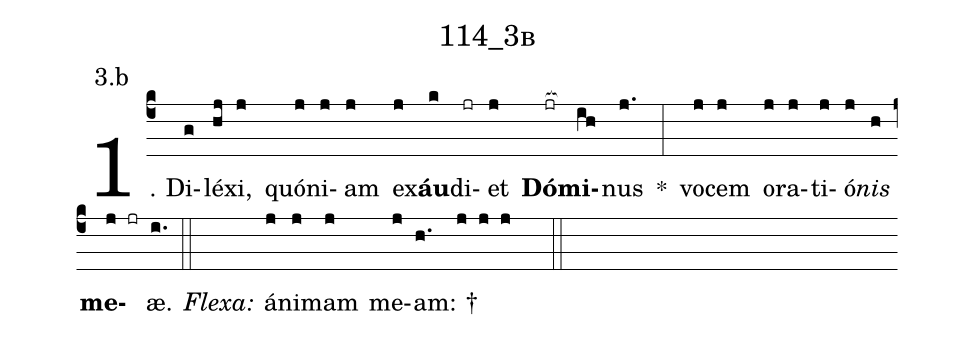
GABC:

name: 114_3b;
annotation: 3.b;
%%
(c4)1. Di(g)lé(hj)xi,(j) quón(j)i(j)am(j) ex(j)<b>áu</b>(k)di(jr)et(j) <b>Dó</b>(jr[ocb:1{])<b>mi</b>(ih[ocb:0}])nus(j.) *(:) vo(j)cem(j) o(j)ra(j)ti(j)ó(j)<i>nis</i>(h) <b>me</b>(j jr)æ.(i.) (::)
<i>Flexa:</i>(////)  á(j)ni(j)mam(j) me(j)am: †(h.//// j j j  ::)

%E(j) u(j) o(j) u(h) a(j) e.(i.) (::)
